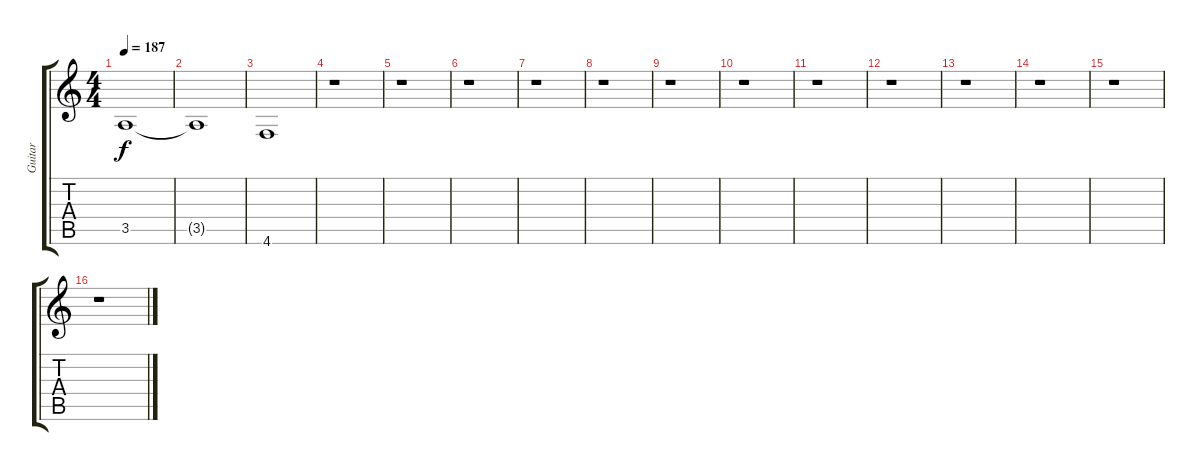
\track ("Guitar" "Guitar") {instrument distortionguitar}
\staff {score tabs}
\tuning (Db4 Ab3 E3 B2 Gb2 Db2) {hide}
\ts (4 4)
\tempo 187
\clef g2
\ks c
3.5.1{dy f} |
3.5{t}.1 |
4.6.1 |
r.1 |
r.1 |
r.1 |
r.1 |
r.1 |
r.1 |
r.1 |
r.1 |
r.1 |
r.1 |
r.1 |
r.1 |
r.1
